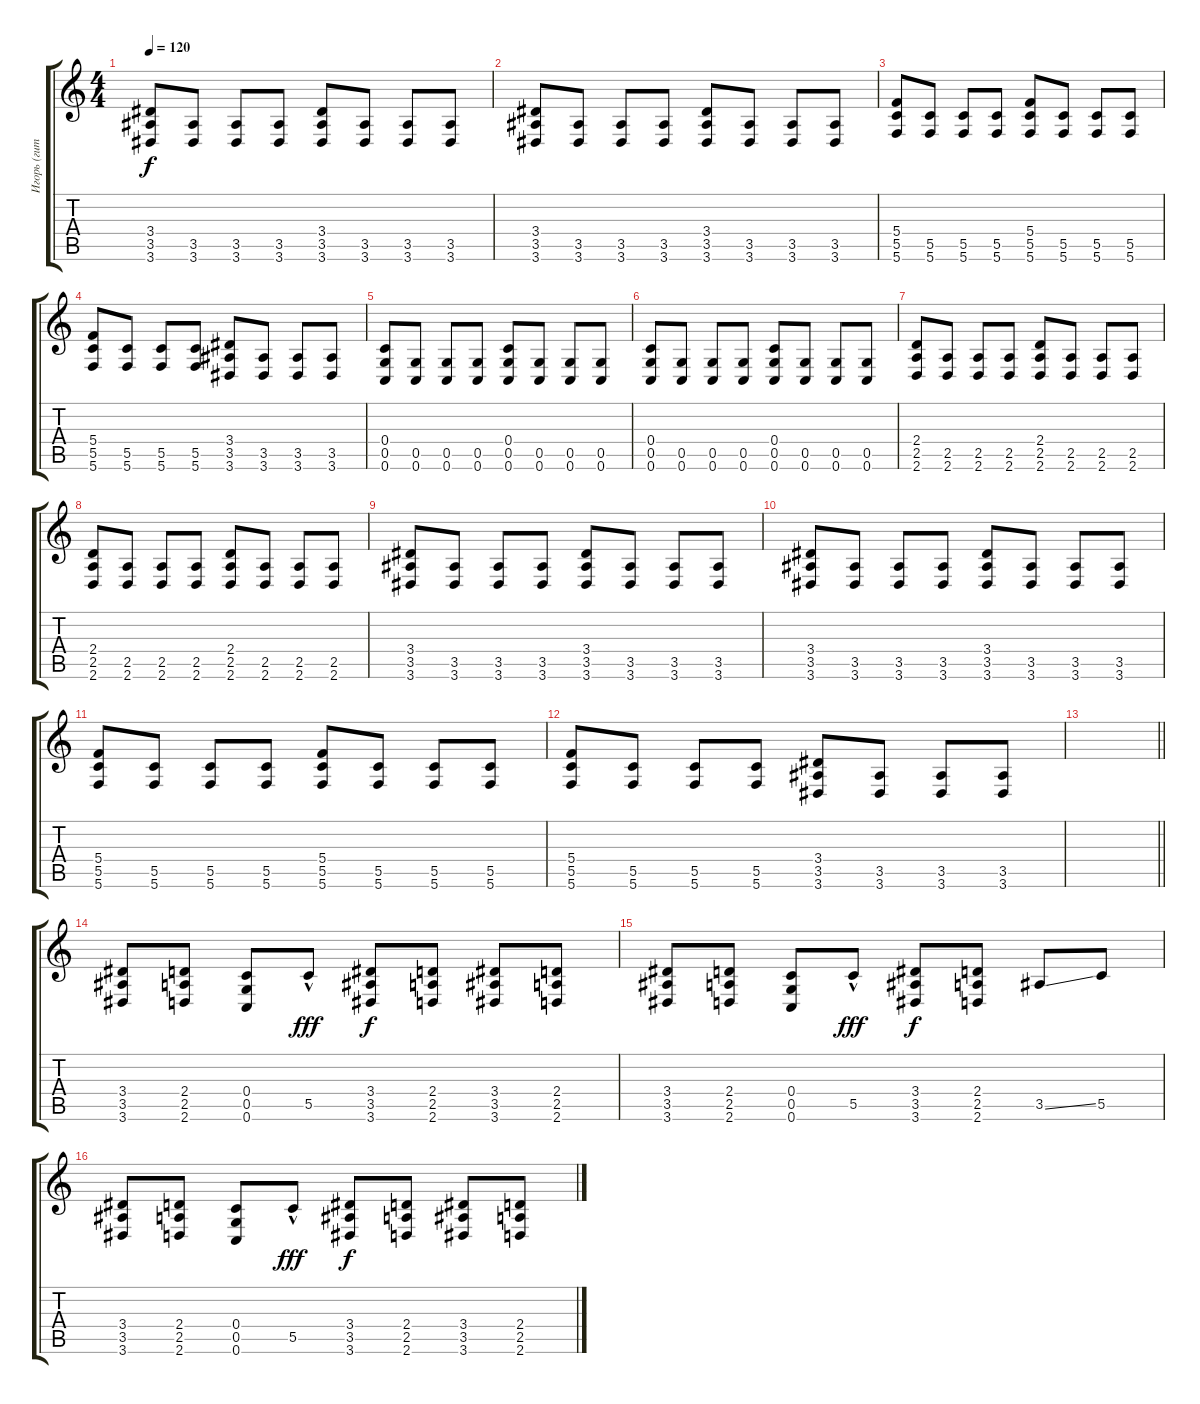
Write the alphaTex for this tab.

\track ("Игорь (гитара 1)/деревянные (флейта,клар" "Игорь (гит") {instrument overdrivenguitar}
\staff {score tabs}
\tuning (D4 A3 F3 C3 G2 C2) {hide}
\ts (4 4)
\tempo 120
\clef g2
\ks c
(3.4 3.5 3.6).8{dy f} (3.5 3.6).8 (3.5 3.6).8 (3.5 3.6).8 (3.4 3.5 3.6).8 (3.5 3.6).8 (3.5 3.6).8 (3.5 3.6).8 |
(3.4 3.5 3.6).8 (3.5 3.6).8 (3.5 3.6).8 (3.5 3.6).8 (3.4 3.5 3.6).8 (3.5 3.6).8 (3.5 3.6).8 (3.5 3.6).8 |
(5.4 5.5 5.6).8 (5.5 5.6).8 (5.5 5.6).8 (5.5 5.6).8 (5.4 5.5 5.6).8 (5.5 5.6).8 (5.5 5.6).8 (5.5 5.6).8 |
(5.4 5.5 5.6).8 (5.5 5.6).8 (5.5 5.6).8 (5.5 5.6).8 (3.4 3.5 3.6).8 (3.5 3.6).8 (3.5 3.6).8 (3.5 3.6).8 |
(0.4 0.5 0.6).8 (0.5 0.6).8 (0.5 0.6).8 (0.5 0.6).8 (0.4 0.5 0.6).8 (0.5 0.6).8 (0.5 0.6).8 (0.5 0.6).8 |
(0.4 0.5 0.6).8 (0.5 0.6).8 (0.5 0.6).8 (0.5 0.6).8 (0.4 0.5 0.6).8 (0.5 0.6).8 (0.5 0.6).8 (0.5 0.6).8 |
(2.4 2.5 2.6).8 (2.5 2.6).8 (2.5 2.6).8 (2.5 2.6).8 (2.4 2.5 2.6).8 (2.5 2.6).8 (2.5 2.6).8 (2.5 2.6).8 |
(2.4 2.5 2.6).8 (2.5 2.6).8 (2.5 2.6).8 (2.5 2.6).8 (2.4 2.5 2.6).8 (2.5 2.6).8 (2.5 2.6).8 (2.5 2.6).8 |
(3.4 3.5 3.6).8 (3.5 3.6).8 (3.5 3.6).8 (3.5 3.6).8 (3.4 3.5 3.6).8 (3.5 3.6).8 (3.5 3.6).8 (3.5 3.6).8 |
(3.4 3.5 3.6).8 (3.5 3.6).8 (3.5 3.6).8 (3.5 3.6).8 (3.4 3.5 3.6).8 (3.5 3.6).8 (3.5 3.6).8 (3.5 3.6).8 |
(5.4 5.5 5.6).8 (5.5 5.6).8 (5.5 5.6).8 (5.5 5.6).8 (5.4 5.5 5.6).8 (5.5 5.6).8 (5.5 5.6).8 (5.5 5.6).8 |
(5.4 5.5 5.6).8 (5.5 5.6).8 (5.5 5.6).8 (5.5 5.6).8 (3.4 3.5 3.6).8 (3.5 3.6).8 (3.5 3.6).8 (3.5 3.6).8 |
\barLineRight lightlight
|
(3.4 3.5 3.6).8 (2.4 2.5 2.6).8 (0.4 0.5 0.6).8 5.5{hac}.8{dy fff} (3.4 3.5 3.6).8{dy f} (2.4 2.5 2.6).8 (3.4 3.5 3.6).8 (2.4 2.5 2.6).8 |
(3.4 3.5 3.6).8 (2.4 2.5 2.6).8 (0.4 0.5 0.6).8 5.5{hac}.8{dy fff} (3.4 3.5 3.6).8{dy f} (2.4 2.5 2.6).8 3.5{ss}.8 5.5.8 |
(3.4 3.5 3.6).8 (2.4 2.5 2.6).8 (0.4 0.5 0.6).8 5.5{hac}.8{dy fff} (3.4 3.5 3.6).8{dy f} (2.4 2.5 2.6).8 (3.4 3.5 3.6).8 (2.4 2.5 2.6).8
